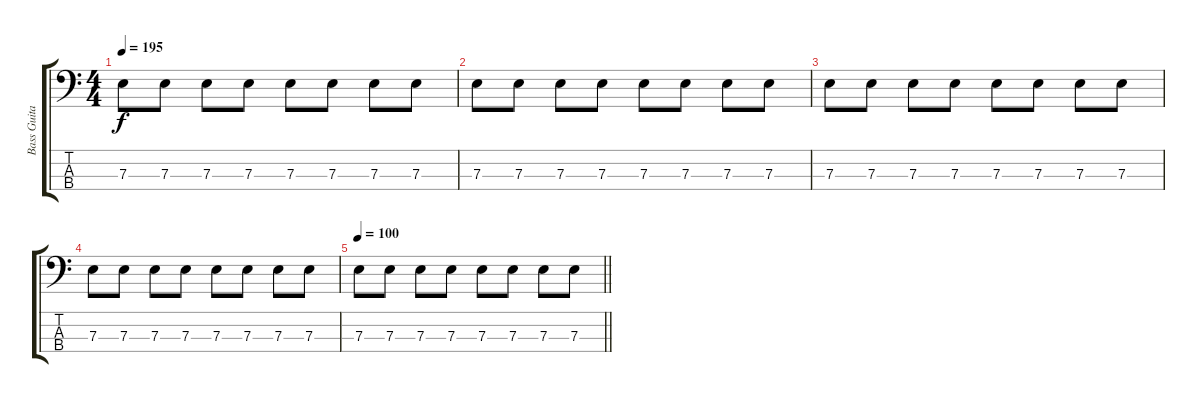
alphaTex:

\track ("Bass Guitar" "Bass Guita") {instrument electricbassfinger}
\staff {score tabs}
\tuning (G2 D2 A1 D1) {hide}
\ts (4 4)
\tempo 195
\clef f4
\ks c
7.3.8{dy f} 7.3.8 7.3.8 7.3.8 7.3.8 7.3.8 7.3.8 7.3.8 |
7.3.8 7.3.8 7.3.8 7.3.8 7.3.8 7.3.8 7.3.8 7.3.8 |
7.3.8 7.3.8 7.3.8 7.3.8 7.3.8 7.3.8 7.3.8 7.3.8 |
7.3.8 7.3.8 7.3.8 7.3.8 7.3.8 7.3.8 7.3.8 7.3.8 |
\tempo 100
\barLineRight lightlight
7.3.8 7.3.8 7.3.8 7.3.8 7.3.8 7.3.8 7.3.8 7.3.8
